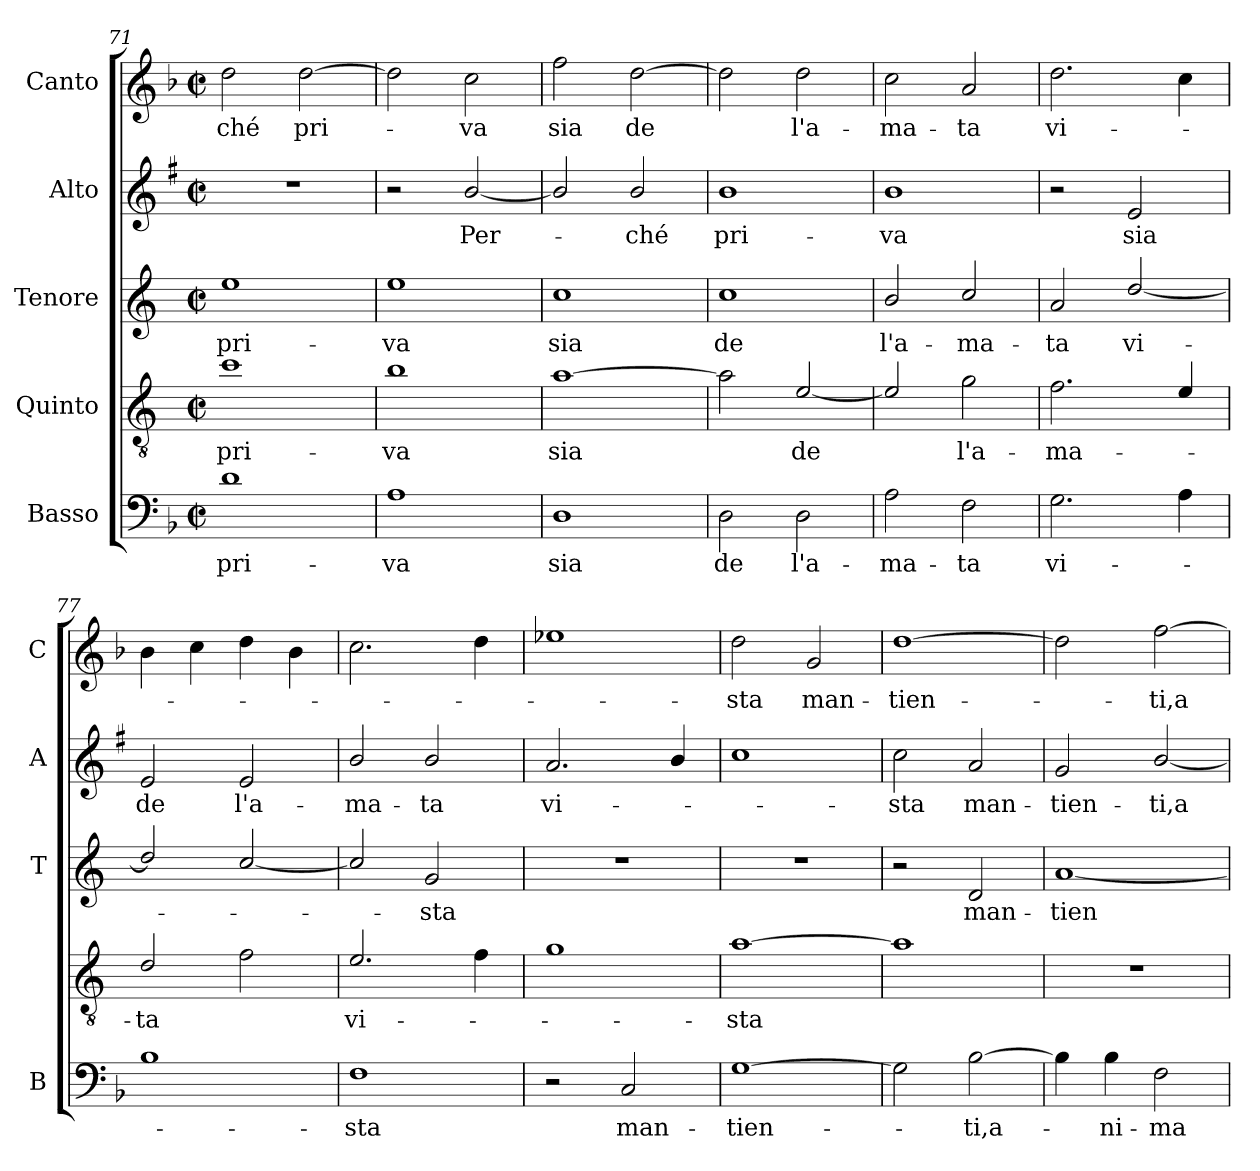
**kern	**text	**kern	**text	**kern	**text	**kern	**text	**kern	**text
*part5	*part5	*part4	*part4	*part3	*part3	*part2	*part2	*part1	*part1
*staff5	*staff5	*staff4	*staff4	*staff3	*staff3	*staff2	*staff2	*staff1	*staff1
*I"Basso	*	*I"Quinto	*	*I"Tenore	*	*I"Alto	*	*I"Canto	*
*I'B	*	*	*	*I'T	*	*I'A	*	*I'C	*
!!LO:LB:g=z
*clefF4	*	*clefGv2	*	*clefG2	*	*clefG2	*	*clefG2	*
*	*	*ITrd4c7	*	*ITrd4c7	*	*ITrd1c2	*	*	*
*k[b-]	*	*k[b-]	*	*k[b-]	*	*k[b-]	*	*k[b-]	*
*F:	*	*F:	*	*F:	*	*F:	*	*F:	*
*M2/2	*	*M2/2	*	*M2/2	*	*M2/2	*	*M2/2	*
*met(c|)	*	*met(c|)	*	*met(c|)	*	*met(c|)	*	*met(c|)	*
=71	=71	=71	=71	=71	=71	=71	=71	=71	=71
!	!LO:LY:b	!	!	!	!	!	!	!	!
!	!	!	!LO:LY:b	!	!	!	!	!	!
!	!	!	!	!	!LO:LY:b	!	!	!	!
!	!	!	!	!	!	!	!	!	!LO:LY:b
1d	pri-	1f	pri-	1a	pri-	1r	.	2dd\	-ché
!	!	!	!	!	!	!	!	!	!LO:LY:b
.	.	.	.	.	.	.	.	[2dd\	pri-
=72	=72	=72	=72	=72	=72	=72	=72	=72	=72
!	!LO:LY:b	!	!	!	!	!	!	!	!
!	!	!	!LO:LY:b	!	!	!	!	!	!
!	!	!	!	!	!LO:LY:b	!	!	!	!
1A	-va	1e	-va	1a	-va	2r	.	2dd\]	.
!	!	!	!	!	!	!	!LO:LY:b	!	!
!	!	!	!	!	!	!	!	!	!LO:LY:b
.	.	.	.	.	.	[2a/	Per-	2cc\	-va
=73	=73	=73	=73	=73	=73	=73	=73	=73	=73
!	!LO:LY:b	!	!	!	!	!	!	!	!
!	!	!	!LO:LY:b	!	!	!	!	!	!
!	!	!	!	!	!LO:LY:b	!	!	!	!
!	!	!	!	!	!	!	!	!	!LO:LY:b
1D	sia	[1d	sia	1f	sia	2a/]	.	2ff\	sia
!	!	!	!	!	!	!	!LO:LY:b	!	!
!	!	!	!	!	!	!	!	!	!LO:LY:b
.	.	.	.	.	.	2a/	-ché	[2dd\	de
=74	=74	=74	=74	=74	=74	=74	=74	=74	=74
!	!LO:LY:b	!	!	!	!	!	!	!	!
!	!	!	!	!	!LO:LY:b	!	!	!	!
!	!	!	!	!	!	!	!LO:LY:b	!	!
2D\	de	2d\]	.	1f	de	1a	pri-	2dd\]	.
!	!LO:LY:b	!	!	!	!	!	!	!	!
!	!	!	!LO:LY:b	!	!	!	!	!	!
!	!	!	!	!	!	!	!	!	!LO:LY:b
2D\	l'a-	[2A/	de	.	.	.	.	2dd\	l'a-
=75	=75	=75	=75	=75	=75	=75	=75	=75	=75
!	!LO:LY:b	!	!	!	!	!	!	!	!
!	!	!	!	!	!LO:LY:b	!	!	!	!
!	!	!	!	!	!	!	!LO:LY:b	!	!
!	!	!	!	!	!	!	!	!	!LO:LY:b
2A\	-ma-	2A/]	.	2e/	l'a-	1a	-va	2cc\	-ma-
!	!LO:LY:b	!	!	!	!	!	!	!	!
!	!	!	!LO:LY:b	!	!	!	!	!	!
!	!	!	!	!	!LO:LY:b	!	!	!	!
!	!	!	!	!	!	!	!	!	!LO:LY:b
2F\	-ta	2c\	l'a-	2f/	-ma-	.	.	2a/	-ta
=76	=76	=76	=76	=76	=76	=76	=76	=76	=76
!	!LO:LY:b	!	!	!	!	!	!	!	!
!	!	!	!LO:LY:b	!	!	!	!	!	!
!	!	!	!	!	!LO:LY:b	!	!	!	!
!	!	!	!	!	!	!	!	!	!LO:LY:b
2.G\	vi-	2.B-\	-ma-	2d/	-ta	2r	.	2.dd\	vi-
!	!	!	!	!	!LO:LY:b	!	!	!	!
!	!	!	!	!	!	!	!LO:LY:b	!	!
.	.	.	.	[2g/	vi-	2d/	sia	.	.
4A\	.	4A/	.	.	.	.	.	4cc\	.
=77	=77	=77	=77	=77	=77	=77	=77	=77	=77
!	!	!	!LO:LY:b	!	!	!	!	!	!
!	!	!	!	!	!	!	!LO:LY:b	!	!
1B-	.	2G/	-ta	2g/]	.	2d/	de	4b-\	.
.	.	.	.	.	.	.	.	4cc\	.
!	!	!	!	!	!	!	!LO:LY:b	!	!
.	.	2B-\	.	[2f/	.	2d/	l'a-	4dd\	.
.	.	.	.	.	.	.	.	4b-\	.
=78	=78	=78	=78	=78	=78	=78	=78	=78	=78
!	!LO:LY:b	!	!	!	!	!	!	!	!
!	!	!	!LO:LY:b	!	!	!	!	!	!
!	!	!	!	!	!	!	!LO:LY:b	!	!
1F	-sta	2.A/	vi-	2f/]	.	2a/	-ma-	2.cc\	.
!	!	!	!	!	!LO:LY:b	!	!	!	!
!	!	!	!	!	!	!	!LO:LY:b	!	!
.	.	.	.	2c/	-sta	2a/	-ta	.	.
.	.	4B-\	.	.	.	.	.	4dd\	.
!!LO:LB:g=z
=79	=79	=79	=79	=79	=79	=79	=79	=79	=79
!	!	!	!	!	!	!	!LO:LY:b	!	!
2r	.	1c	.	1r	.	2.g/	vi-	1ee-X	.
!	!LO:LY:b	!	!	!	!	!	!	!	!
2C/	man-	.	.	.	.	.	.	.	.
.	.	.	.	.	.	4a/	.	.	.
=80	=80	=80	=80	=80	=80	=80	=80	=80	=80
!	!LO:LY:b	!	!	!	!	!	!	!	!
!	!	!	!LO:LY:b	!	!	!	!	!	!
!	!	!	!	!	!	!	!	!	!LO:LY:b
[1G	-tien-	[1d	-sta	1r	.	1b-	.	2dd\	-sta
!	!	!	!	!	!	!	!	!	!LO:LY:b
.	.	.	.	.	.	.	.	2g/	man-
=81	=81	=81	=81	=81	=81	=81	=81	=81	=81
!	!	!	!	!	!	!	!LO:LY:b	!	!
!	!	!	!	!	!	!	!	!	!LO:LY:b
2G\]	.	1d]	.	2r	.	2b-\	-sta	[1dd	-tien-
!	!LO:LY:b	!	!	!	!	!	!	!	!
!	!	!	!	!	!LO:LY:b	!	!	!	!
!	!	!	!	!	!	!	!LO:LY:b	!	!
[2B-\	-ti,a-	.	.	2G/	man-	2g/	man-	.	.
=82	=82	=82	=82	=82	=82	=82	=82	=82	=82
!	!	!	!	!	!LO:LY:b	!	!	!	!
!	!	!	!	!	!	!	!LO:LY:b	!	!
4B-\]	.	1r	.	[1d	-tien-	2f/	-tien-	2dd\]	.
!	!LO:LY:b	!	!	!	!	!	!	!	!
4B-\	-ni-	.	.	.	.	.	.	.	.
!	!LO:LY:b	!	!	!	!	!	!	!	!
!	!	!	!	!	!	!	!LO:LY:b	!	!
!	!	!	!	!	!	!	!	!	!LO:LY:b
2F\	-ma	.	.	.	.	[2a/	-ti,a-	[2ff\	-ti,a-
=	=	=	=	=	=	=	=	=	=
*-	*-	*-	*-	*-	*-	*-	*-	*-	*-
